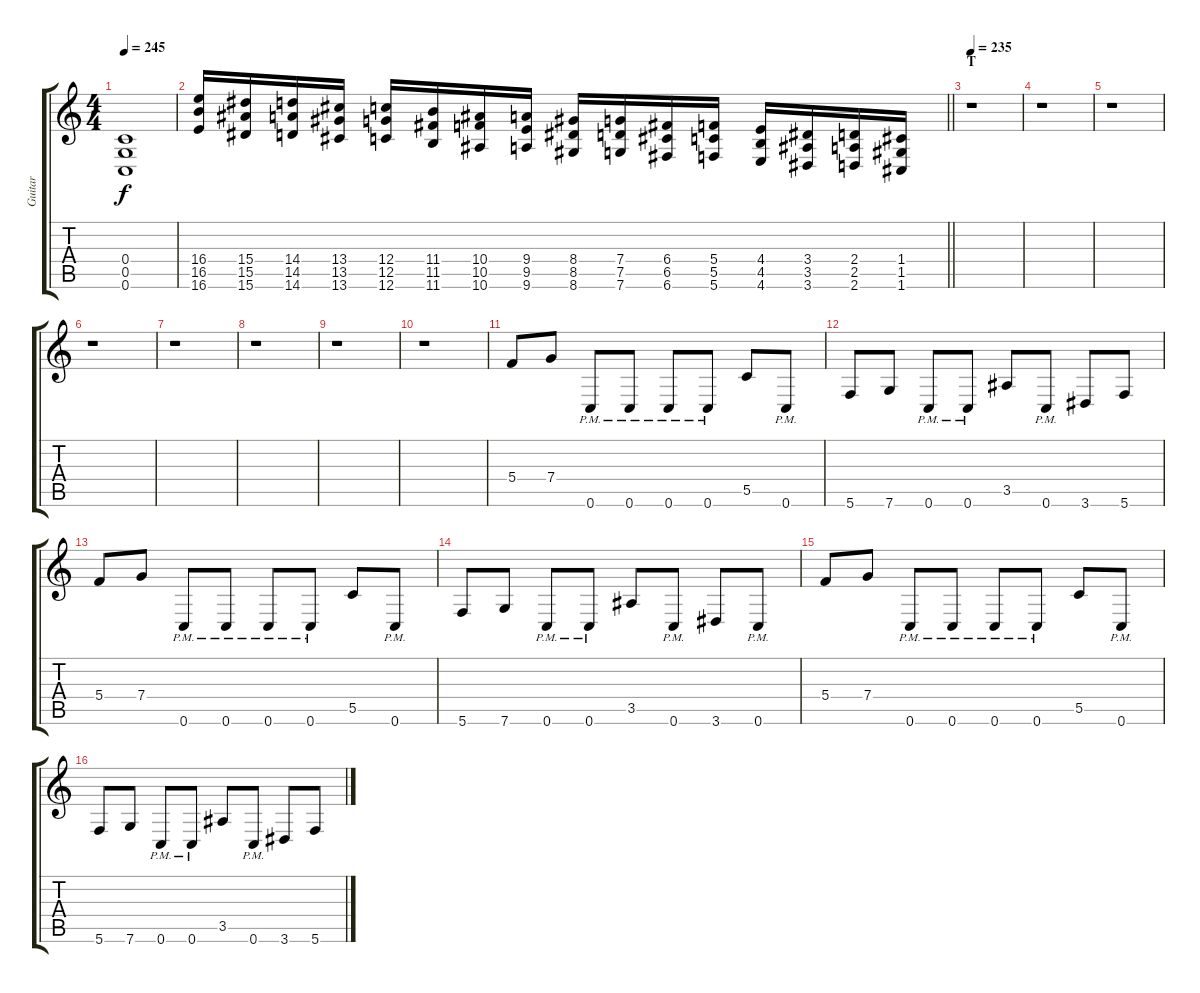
\track ("Guitar" "Guitar") {instrument distortionguitar}
\staff {score tabs}
\tuning (D4 A3 F3 C3 G2 C2) {hide}
\ts (4 4)
\tempo 245
\clef g2
\ks c
(0.4{t} 0.5{t} 0.6{t}).1{dy f} |
\barLineRight lightlight
(16.4 16.5 16.6).16{instrument guitarfretnoise} (15.4 15.5 15.6).16 (14.4 14.5 14.6).16 (13.4 13.5 13.6).16 (12.4 12.5 12.6).16 (11.4 11.5 11.6).16 (10.4 10.5 10.6).16 (9.4 9.5 9.6).16 (8.4 8.5 8.6).16 (7.4 7.5 7.6).16 (6.4 6.5 6.6).16 (5.4 5.5 5.6).16 (4.4 4.5 4.6).16 (3.4 3.5 3.6).16 (2.4 2.5 2.6).16 (1.4 1.5 1.6).16 |
\section ("" "T")
\tempo 235
r.1 |
r.1 |
r.1 |
r.1 |
r.1 |
r.1 |
r.1 |
r.1 |
5.4.8{volume 12 instrument distortionguitar} 7.4.8 0.6{pm}.8 0.6{pm}.8 0.6{pm}.8 0.6{pm}.8 5.5.8 0.6{pm}.8 |
5.6.8 7.6.8 0.6{pm}.8 0.6{pm}.8 3.5.8 0.6{pm}.8 3.6.8 5.6.8 |
5.4.8 7.4.8 0.6{pm}.8 0.6{pm}.8 0.6{pm}.8 0.6{pm}.8 5.5.8 0.6{pm}.8 |
5.6.8 7.6.8 0.6{pm}.8 0.6{pm}.8 3.5.8 0.6{pm}.8 3.6.8 0.6{pm}.8 |
5.4.8 7.4.8 0.6{pm}.8 0.6{pm}.8 0.6{pm}.8 0.6{pm}.8 5.5.8 0.6{pm}.8 |
5.6.8 7.6.8 0.6{pm}.8 0.6{pm}.8 3.5.8 0.6{pm}.8 3.6.8 5.6.8
